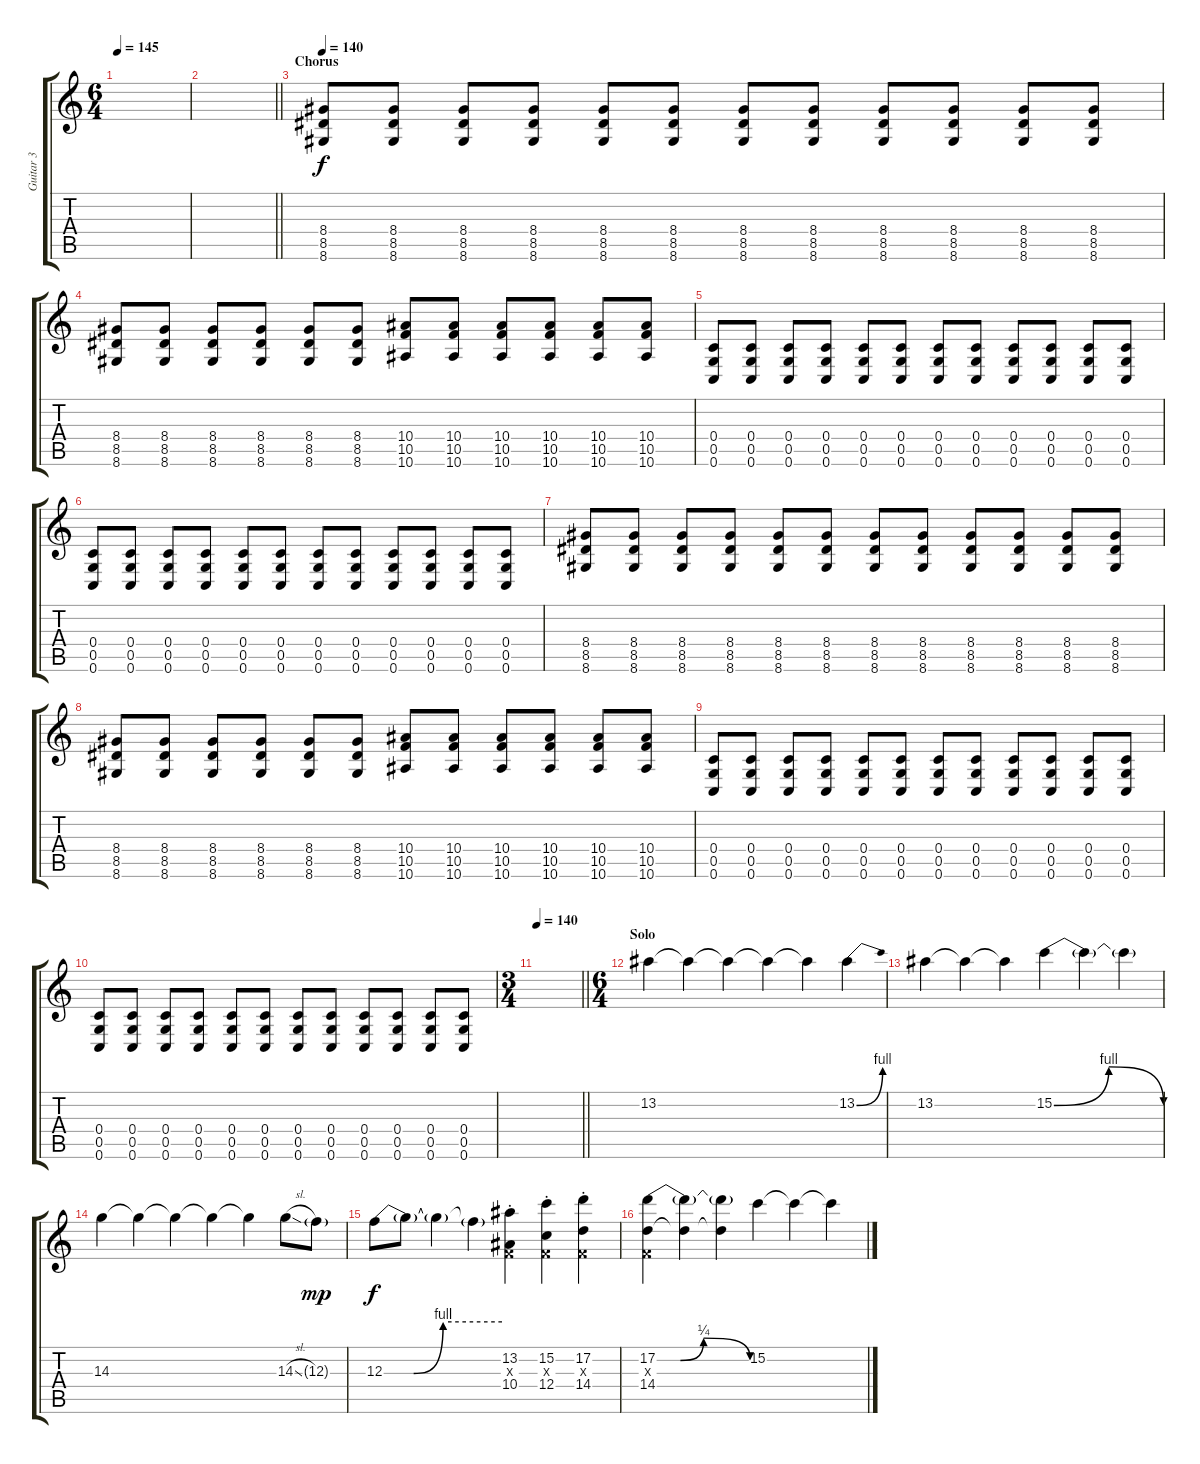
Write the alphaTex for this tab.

\track ("Guitar 3" "Guitar 3") {instrument distortionguitar}
\staff {score tabs}
\tuning (D4 A3 F3 C3 G2 C2) {hide}
\ts (6 4)
\tempo 145
\clef g2
\ks c
|
\barLineRight lightlight
|
\section ("" "Chorus")
\tempo 140
(8.4 8.5 8.6).8{volume 12 balance 6} (8.4 8.5 8.6).8 (8.4 8.5 8.6).8 (8.4 8.5 8.6).8 (8.4 8.5 8.6).8 (8.4 8.5 8.6).8 (8.4 8.5 8.6).8 (8.4 8.5 8.6).8 (8.4 8.5 8.6).8 (8.4 8.5 8.6).8 (8.4 8.5 8.6).8 (8.4 8.5 8.6).8 |
(8.4 8.5 8.6).8 (8.4 8.5 8.6).8 (8.4 8.5 8.6).8 (8.4 8.5 8.6).8 (8.4 8.5 8.6).8 (8.4 8.5 8.6).8 (10.4 10.5 10.6).8 (10.4 10.5 10.6).8 (10.4 10.5 10.6).8 (10.4 10.5 10.6).8 (10.4 10.5 10.6).8 (10.4 10.5 10.6).8 |
(0.4 0.5 0.6).8 (0.4 0.5 0.6).8 (0.4 0.5 0.6).8 (0.4 0.5 0.6).8 (0.4 0.5 0.6).8 (0.4 0.5 0.6).8 (0.4 0.5 0.6).8 (0.4 0.5 0.6).8 (0.4 0.5 0.6).8 (0.4 0.5 0.6).8 (0.4 0.5 0.6).8 (0.4 0.5 0.6).8 |
(0.4 0.5 0.6).8 (0.4 0.5 0.6).8 (0.4 0.5 0.6).8 (0.4 0.5 0.6).8 (0.4 0.5 0.6).8 (0.4 0.5 0.6).8 (0.4 0.5 0.6).8 (0.4 0.5 0.6).8 (0.4 0.5 0.6).8 (0.4 0.5 0.6).8 (0.4 0.5 0.6).8 (0.4 0.5 0.6).8 |
(8.4 8.5 8.6).8 (8.4 8.5 8.6).8 (8.4 8.5 8.6).8 (8.4 8.5 8.6).8 (8.4 8.5 8.6).8 (8.4 8.5 8.6).8 (8.4 8.5 8.6).8 (8.4 8.5 8.6).8 (8.4 8.5 8.6).8 (8.4 8.5 8.6).8 (8.4 8.5 8.6).8 (8.4 8.5 8.6).8 |
(8.4 8.5 8.6).8 (8.4 8.5 8.6).8 (8.4 8.5 8.6).8 (8.4 8.5 8.6).8 (8.4 8.5 8.6).8 (8.4 8.5 8.6).8 (10.4 10.5 10.6).8 (10.4 10.5 10.6).8 (10.4 10.5 10.6).8 (10.4 10.5 10.6).8 (10.4 10.5 10.6).8 (10.4 10.5 10.6).8 |
(0.4 0.5 0.6).8 (0.4 0.5 0.6).8 (0.4 0.5 0.6).8 (0.4 0.5 0.6).8 (0.4 0.5 0.6).8 (0.4 0.5 0.6).8 (0.4 0.5 0.6).8 (0.4 0.5 0.6).8 (0.4 0.5 0.6).8 (0.4 0.5 0.6).8 (0.4 0.5 0.6).8 (0.4 0.5 0.6).8 |
(0.4 0.5 0.6).8 (0.4 0.5 0.6).8 (0.4 0.5 0.6).8 (0.4 0.5 0.6).8 (0.4 0.5 0.6).8 (0.4 0.5 0.6).8 (0.4 0.5 0.6).8 (0.4 0.5 0.6).8 (0.4 0.5 0.6).8 (0.4 0.5 0.6).8 (0.4 0.5 0.6).8 (0.4 0.5 0.6).8 |
\ts (3 4)
\tempo 140
\barLineRight lightlight
|
\ts (6 4)
\section ("" "Solo")
13.2.4{volume 16 balance 8} 13.2{t}.4 13.2{t}.4 13.2{t}.4 13.2{t}.4 13.2{be (bend 0 0 60 4)}.4 |
13.2.4 13.2{t}.4 13.2{t}.4 15.2{be (bendrelease 0 0 15 4 29 4 60 0)}.4 15.2{t}.4 15.2{t}.4 |
14.3.4 14.3{t}.4 14.3{t}.4 14.3{t}.4 14.3{t}.4 14.3{sl}.8 12.3{g}.8{dy mp} |
12.3{be (custom 0 0 15 0 30 4 60 4)}.8{dy f} 12.3{t}.8 12.3{t}.4 12.3{t}.4 (13.2{st} 0.3{x} 10.4{st}).4 (15.2{st} 0.3{x} 12.4{st}).4 (17.2{st} 0.3{x} 14.4{st}).4 |
(17.2{be (custom 0 0 15 0 30 1 60 0)} 0.3{x} 14.4).4 (17.2{t} 14.4{t}).4 (17.2{t} 14.4{t}).4 15.2.4 15.2{t}.4 15.2{t}.4
